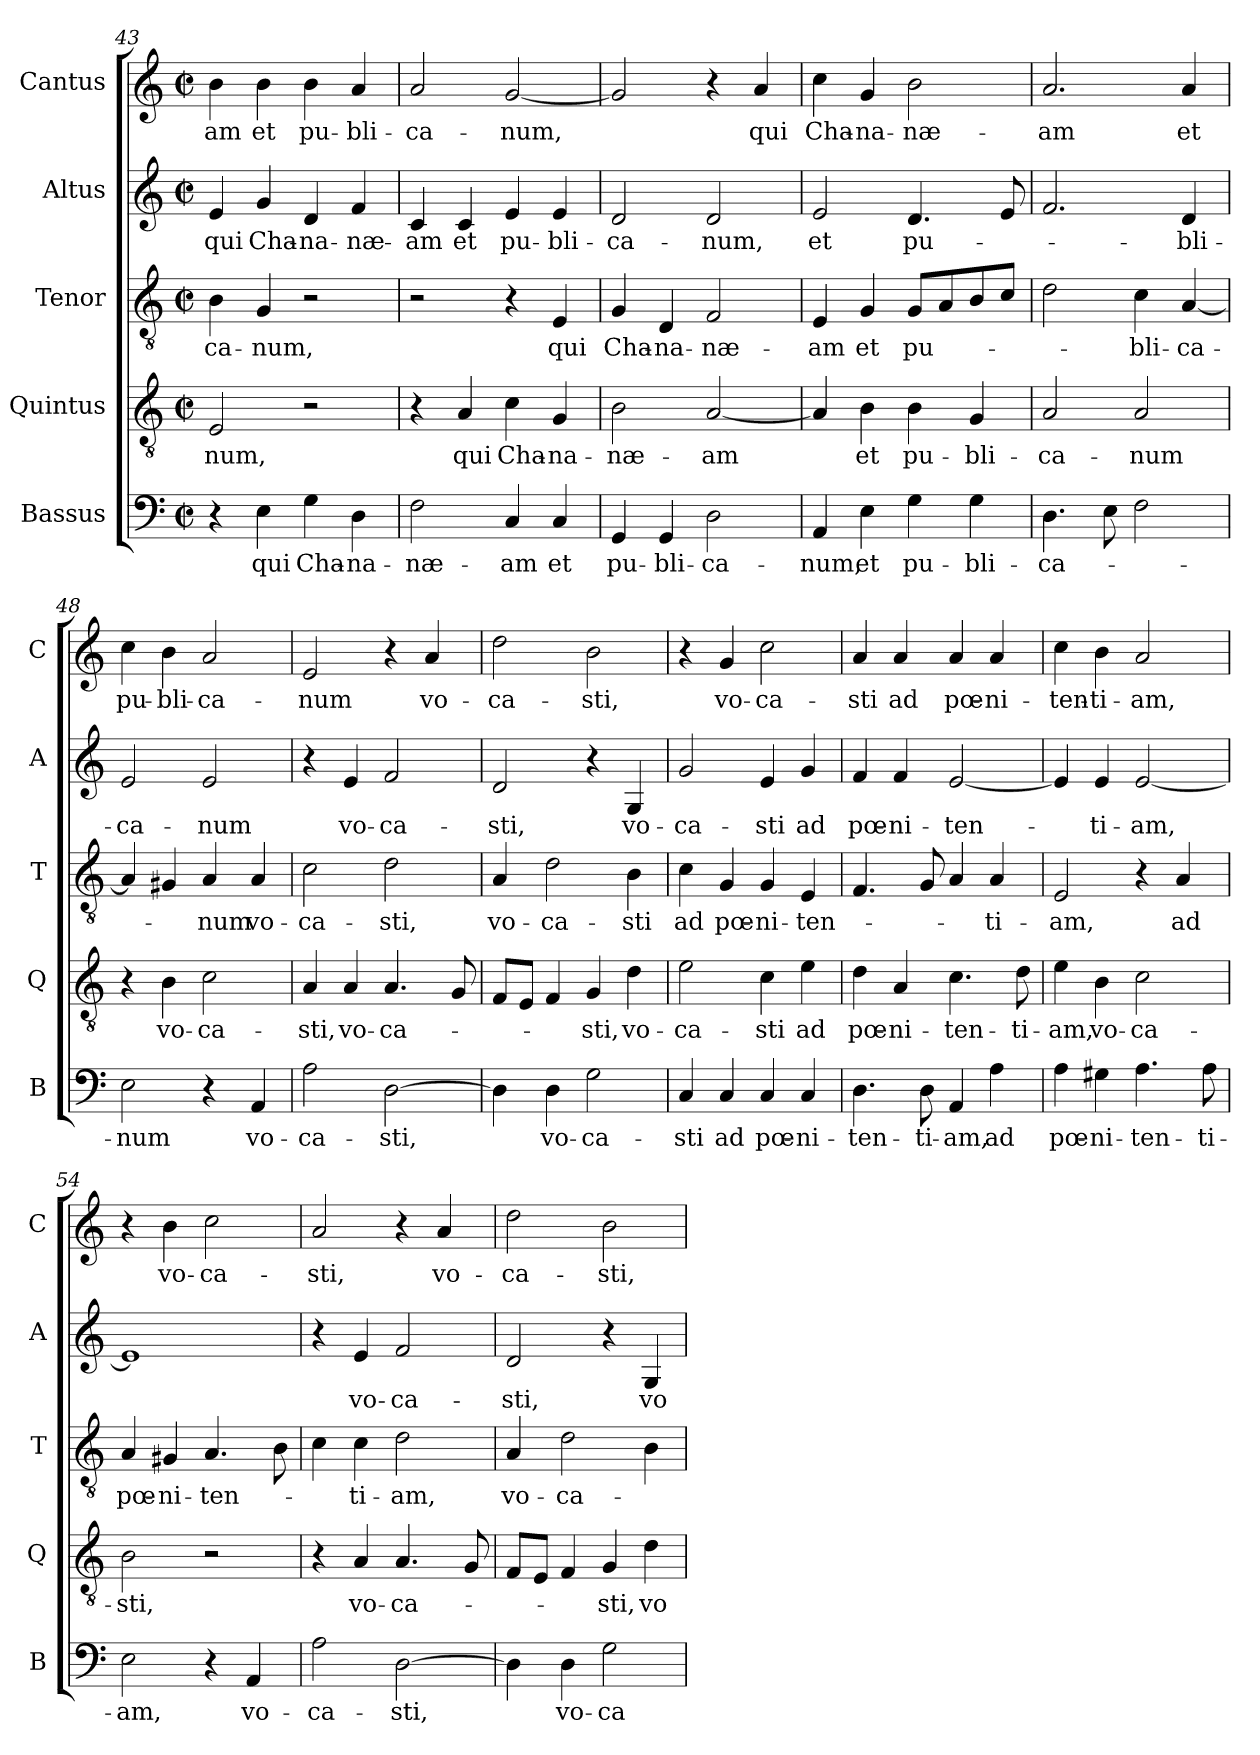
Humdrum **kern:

**kern	**text	**kern	**text	**kern	**text	**kern	**text	**kern	**text
*part5	*part5	*part4	*part4	*part3	*part3	*part2	*part2	*part1	*part1
*staff5	*staff5	*staff4	*staff4	*staff3	*staff3	*staff2	*staff2	*staff1	*staff1
*I"Bassus	*	*I"Quintus	*	*I"Tenor	*	*I"Altus	*	*I"Cantus	*
*I'B	*	*I'Q	*	*I'T	*	*I'A	*	*I'C	*
!!LO:PB:g=z
*clefF4	*	*clefGv2	*	*clefGv2	*	*clefG2	*	*clefG2	*
*k[]	*	*k[]	*	*k[]	*	*k[]	*	*k[]	*
*C:	*	*C:	*	*C:	*	*C:	*	*C:	*
*M2/2	*	*M2/2	*	*M2/2	*	*M2/2	*	*M2/2	*
*met(c|)	*	*met(c|)	*	*met(c|)	*	*met(c|)	*	*met(c|)	*
=43	=43	=43	=43	=43	=43	=43	=43	=43	=43
!	!	!	!LO:LY:b	!	!LO:LY:b	!	!LO:LY:b	!	!LO:LY:b
4r	.	2E/	-num,	4B\	-ca-	4e/	qui	4b\	-am
!	!LO:LY:b	!	!	!	!LO:LY:b	!	!LO:LY:b	!	!LO:LY:b
4E\	qui	.	.	4G/	-num,	4g/	Cha-	4b\	et
!	!LO:LY:b	!	!	!	!	!	!LO:LY:b	!	!LO:LY:b
4G\	Cha-	2r	.	2r	.	4d/	-na-	4b\	pu-
!	!LO:LY:b	!	!	!	!	!	!LO:LY:b	!	!LO:LY:b
4D\	-na-	.	.	.	.	4f/	-næ-	4a/	-bli-
=44	=44	=44	=44	=44	=44	=44	=44	=44	=44
!	!LO:LY:b	!	!	!	!	!	!LO:LY:b	!	!LO:LY:b
2F\	-næ-	4r	.	2r	.	4c/	-am	2a/	-ca-
!	!	!	!LO:LY:b	!	!	!	!LO:LY:b	!	!
.	.	4A/	qui	.	.	4c/	et	.	.
!	!LO:LY:b	!	!LO:LY:b	!	!	!	!LO:LY:b	!	!LO:LY:b
4C/	-am	4c\	Cha-	4r	.	4e/	pu-	[2g/	-num,
!	!LO:LY:b	!	!LO:LY:b	!	!LO:LY:b	!	!LO:LY:b	!	!
4C/	et	4G/	-na-	4E/	qui	4e/	-bli-	.	.
=45	=45	=45	=45	=45	=45	=45	=45	=45	=45
!	!LO:LY:b	!	!LO:LY:b	!	!LO:LY:b	!	!LO:LY:b	!	!
4GG/	pu-	2B\	-næ-	4G/	Cha-	2d/	-ca-	2g/]	.
!	!LO:LY:b	!	!	!	!LO:LY:b	!	!	!	!
4GG/	-bli-	.	.	4D/	-na-	.	.	.	.
!	!LO:LY:b	!	!LO:LY:b	!	!LO:LY:b	!	!LO:LY:b	!	!
2D\	-ca-	[2A/	-am	2F/	-næ-	2d/	-num,	4r	.
!	!	!	!	!	!	!	!	!	!LO:LY:b
.	.	.	.	.	.	.	.	4a/	qui
=46	=46	=46	=46	=46	=46	=46	=46	=46	=46
!	!LO:LY:b	!	!	!	!LO:LY:b	!	!LO:LY:b	!	!LO:LY:b
4AA/	-num,	4A/]	.	4E/	-am	2e/	et	4cc\	Cha-
!	!LO:LY:b	!	!LO:LY:b	!	!LO:LY:b	!	!	!	!LO:LY:b
4E\	et	4B\	et	4G/	et	.	.	4g/	-na-
!	!LO:LY:b	!	!LO:LY:b	!	!LO:LY:b	!	!LO:LY:b	!	!LO:LY:b
4G\	pu-	4B\	pu-	8G/L	pu-	4.d/	pu-	2b\	-næ-
.	.	.	.	8A/	.	.	.	.	.
!	!LO:LY:b	!	!LO:LY:b	!	!	!	!	!	!
4G\	-bli-	4G/	-bli-	8B/	.	.	.	.	.
.	.	.	.	8c/J	.	8e/	.	.	.
=47	=47	=47	=47	=47	=47	=47	=47	=47	=47
!	!LO:LY:b	!	!LO:LY:b	!	!	!	!	!	!LO:LY:b
4.D\	-ca-	2A/	-ca-	2d\	.	2.f/	.	2.a/	-am
8E\	.	.	.	.	.	.	.	.	.
!	!	!	!LO:LY:b	!	!LO:LY:b	!	!	!	!
2F\	.	2A/	-num	4c\	-bli-	.	.	.	.
!	!	!	!	!	!LO:LY:b	!	!LO:LY:b	!	!LO:LY:b
.	.	.	.	[4A/	-ca-	4d/	-bli-	4a/	et
!!LO:LB:g=z
=48	=48	=48	=48	=48	=48	=48	=48	=48	=48
!	!LO:LY:b	!	!	!	!	!	!LO:LY:b	!	!LO:LY:b
2E\	-num	4r	.	4A/]	.	2e/	-ca-	4cc\	pu-
!	!	!	!LO:LY:b	!	!	!	!	!	!LO:LY:b
.	.	4B\	vo-	4G#X/	.	.	.	4b\	-bli-
!	!	!	!LO:LY:b	!	!LO:LY:b	!	!LO:LY:b	!	!LO:LY:b
4r	.	2c\	-ca-	4A/	-num	2e/	-num	2a/	-ca-
!	!LO:LY:b	!	!	!	!LO:LY:b	!	!	!	!
4AA/	vo-	.	.	4A/	vo-	.	.	.	.
=49	=49	=49	=49	=49	=49	=49	=49	=49	=49
!	!LO:LY:b	!	!LO:LY:b	!	!LO:LY:b	!	!	!	!LO:LY:b
2A\	-ca-	4A/	-sti,	2c\	-ca-	4r	.	2e/	-num
!	!	!	!LO:LY:b	!	!	!	!LO:LY:b	!	!
.	.	4A/	vo-	.	.	4e/	vo-	.	.
!	!LO:LY:b	!	!LO:LY:b	!	!LO:LY:b	!	!LO:LY:b	!	!
[2D\	-sti,	4.A/	-ca-	2d\	-sti,	2f/	-ca-	4r	.
!	!	!	!	!	!	!	!	!	!LO:LY:b
.	.	.	.	.	.	.	.	4a/	vo-
.	.	8G/	.	.	.	.	.	.	.
=50	=50	=50	=50	=50	=50	=50	=50	=50	=50
!	!	!	!	!	!LO:LY:b	!	!LO:LY:b	!	!LO:LY:b
4D\]	.	8F/L	.	4A/	vo-	2d/	-sti,	2dd\	-ca-
.	.	8E/J	.	.	.	.	.	.	.
!	!LO:LY:b	!	!	!	!LO:LY:b	!	!	!	!
4D\	vo-	4F/	.	2d\	-ca-	.	.	.	.
!	!LO:LY:b	!	!LO:LY:b	!	!	!	!	!	!LO:LY:b
2G\	-ca-	4G/	-sti,	.	.	4r	.	2b\	-sti,
!	!	!	!LO:LY:b	!	!LO:LY:b	!	!LO:LY:b	!	!
.	.	4d\	vo-	4B\	-sti	4G/	vo-	.	.
=51	=51	=51	=51	=51	=51	=51	=51	=51	=51
!	!LO:LY:b	!	!LO:LY:b	!	!LO:LY:b	!	!LO:LY:b	!	!
4C/	-sti	2e\	-ca-	4c\	ad	2g/	-ca-	4r	.
!	!LO:LY:b	!	!	!	!LO:LY:b	!	!	!	!LO:LY:b
4C/	ad	.	.	4G/	pœ-	.	.	4g/	vo-
!	!LO:LY:b	!	!LO:LY:b	!	!LO:LY:b	!	!LO:LY:b	!	!LO:LY:b
4C/	pœ-	4c\	-sti	4G/	-ni-	4e/	-sti	2cc\	-ca-
!	!LO:LY:b	!	!LO:LY:b	!	!LO:LY:b	!	!LO:LY:b	!	!
4C/	-ni-	4e\	ad	4E/	-ten-	4g/	ad	.	.
=52	=52	=52	=52	=52	=52	=52	=52	=52	=52
!	!LO:LY:b	!	!LO:LY:b	!	!	!	!LO:LY:b	!	!LO:LY:b
4.D\	-ten-	4d\	pœ-	4.F/	.	4f/	pœ-	4a/	-sti
!	!	!	!LO:LY:b	!	!	!	!LO:LY:b	!	!LO:LY:b
.	.	4A/	-ni-	.	.	4f/	-ni-	4a/	ad
!	!LO:LY:b	!	!	!	!	!	!	!	!
8D\	-ti-	.	.	8G/	.	.	.	.	.
!	!LO:LY:b	!	!LO:LY:b	!	!	!	!LO:LY:b	!	!LO:LY:b
4AA/	-am,	4.c\	-ten-	4A/	.	[2e/	-ten-	4a/	pœ-
!	!LO:LY:b	!	!	!	!LO:LY:b	!	!	!	!LO:LY:b
4A\	ad	.	.	4A/	-ti-	.	.	4a/	-ni-
!	!	!	!LO:LY:b	!	!	!	!	!	!
.	.	8d\	-ti-	.	.	.	.	.	.
!!LO:LB:g=z
=53	=53	=53	=53	=53	=53	=53	=53	=53	=53
!	!LO:LY:b	!	!LO:LY:b	!	!LO:LY:b	!	!	!	!LO:LY:b
4A\	pœ-	4e\	-am,	2E/	-am,	4e/]	.	4cc\	-ten-
!	!LO:LY:b	!	!LO:LY:b	!	!	!	!LO:LY:b	!	!LO:LY:b
4G#X\	-ni-	4B\	vo-	.	.	4e/	-ti-	4b\	-ti-
!	!LO:LY:b	!	!LO:LY:b	!	!	!	!LO:LY:b	!	!LO:LY:b
4.A\	-ten-	2c\	-ca-	4r	.	[2e/	-am,	2a/	-am,
!	!	!	!	!	!LO:LY:b	!	!	!	!
.	.	.	.	4A/	ad	.	.	.	.
!	!LO:LY:b	!	!	!	!	!	!	!	!
8A\	-ti-	.	.	.	.	.	.	.	.
=54	=54	=54	=54	=54	=54	=54	=54	=54	=54
!	!LO:LY:b	!	!LO:LY:b	!	!LO:LY:b	!	!	!	!
2E\	-am,	2B\	-sti,	4A/	pœ-	1e]	.	4r	.
!	!	!	!	!	!LO:LY:b	!	!	!	!LO:LY:b
.	.	.	.	4G#X/	-ni-	.	.	4b\	vo-
!	!	!	!	!	!LO:LY:b	!	!	!	!LO:LY:b
4r	.	2r	.	4.A/	-ten-	.	.	2cc\	-ca-
!	!LO:LY:b	!	!	!	!	!	!	!	!
4AA/	vo-	.	.	.	.	.	.	.	.
.	.	.	.	8B\	.	.	.	.	.
=55	=55	=55	=55	=55	=55	=55	=55	=55	=55
!	!LO:LY:b	!	!	!	!	!	!	!	!LO:LY:b
2A\	-ca-	4r	.	4c\	.	4r	.	2a/	-sti,
!	!	!	!LO:LY:b	!	!LO:LY:b	!	!LO:LY:b	!	!
.	.	4A/	vo-	4c\	-ti-	4e/	vo-	.	.
!	!LO:LY:b	!	!LO:LY:b	!	!LO:LY:b	!	!LO:LY:b	!	!
[2D\	-sti,	4.A/	-ca-	2d\	-am,	2f/	-ca-	4r	.
!	!	!	!	!	!	!	!	!	!LO:LY:b
.	.	.	.	.	.	.	.	4a/	vo-
.	.	8G/	.	.	.	.	.	.	.
=56	=56	=56	=56	=56	=56	=56	=56	=56	=56
!	!	!	!	!	!LO:LY:b	!	!LO:LY:b	!	!LO:LY:b
4D\]	.	8F/L	.	4A/	vo-	2d/	-sti,	2dd\	-ca-
.	.	8E/J	.	.	.	.	.	.	.
!	!LO:LY:b	!	!	!	!LO:LY:b	!	!	!	!
4D\	vo-	4F/	.	2d\	-ca-	.	.	.	.
!	!LO:LY:b	!	!LO:LY:b	!	!	!	!	!	!LO:LY:b
2G\	-ca-	4G/	-sti,	.	.	4r	.	2b\	-sti,
!	!	!	!LO:LY:b	!	!	!	!LO:LY:b	!	!
.	.	4d\	vo-	4B\	.	4G/	vo-	.	.
=	=	=	=	=	=	=	=	=	=
*-	*-	*-	*-	*-	*-	*-	*-	*-	*-
